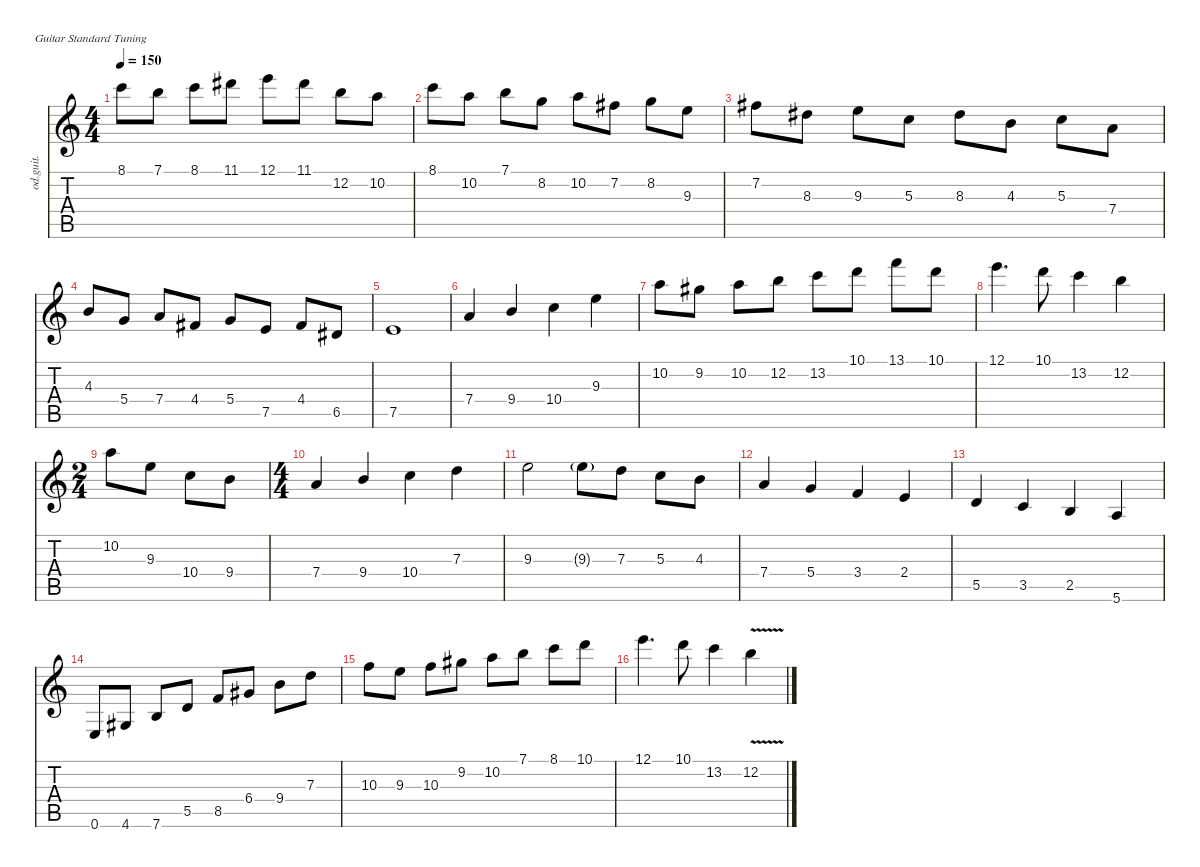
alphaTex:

\defaultSystemsLayout 4
\hideDynamics
\bracketExtendMode nobrackets
\otherSystemsTrackNameOrientation horizontal
\track ("Track 1" "od.guit.") {instrument overdrivenguitar}
\staff {score tabs}
\tuning (E4 B3 G3 D3 A2 E2)
\ts (4 4)
\tempo 150
\clef g2
\ks c
8.1.8{dy f beam Down} 7.1.8{beam Down} 8.1.8{beam Down} 11.1{acc #}.8{beam Down} 12.1.8{beam Down} 11.1{acc #}.8{beam Down} 12.2.8{beam Down} 10.2.8{beam Down} |
8.1.8{beam Down} 10.2.8{beam Down} 7.1.8{beam Down} 8.2.8{beam Down} 10.2.8{beam Down} 7.2{acc #}.8{beam Down} 8.2.8{beam Down} 9.3.8{beam Down} |
7.2{acc #}.8{beam Down} 8.3{acc #}.8{beam Down} 9.3.8{beam Down} 5.3.8{beam Down} 8.3{acc #}.8{beam Down} 4.3.8{beam Down} 5.3.8{beam Down} 7.4.8{beam Down} |
4.3.8{beam Up} 5.4.8{beam Up} 7.4.8{beam Up} 4.4{acc #}.8{beam Up} 5.4.8{beam Up} 7.5.8{beam Up} 4.4{acc #}.8{beam Up} 6.5{acc #}.8{beam Up} |
7.5.1{beam Up} |
7.4.4{beam Up} 9.4.4{beam Up} 10.4.4{beam Down} 9.3.4{beam Down} |
10.2.8{beam Down} 9.2{acc #}.8{beam Down} 10.2.8{beam Down} 12.2.8{beam Down} 13.2.8{beam Down} 10.1.8{beam Down} 13.1.8{beam Down} 10.1.8{beam Down} |
12.1.4{d beam Down} 10.1.8{beam Down} 13.2.4{beam Down} 12.2.4{beam Down} |
\ts (2 4)
\beaming (8 2 2 2 2)
10.2.8{beam Down} 9.3.8{beam Down} 10.4.8{beam Down} 9.4.8{beam Down} |
\ts (4 4)
\beaming (8 2 2 2 2)
7.4.4{dy mf beam Up} 9.4.4{beam Up} 10.4.4{beam Down} 7.3.4{beam Down} |
9.3.2{beam Down} 9.3{g}.8{beam Down} 7.3.8{dy f beam Down} 5.3.8{beam Down} 4.3.8{beam Down} |
7.4.4{beam Up} 5.4.4{beam Up} 3.4.4{beam Up} 2.4.4{beam Up} |
5.5.4{beam Up} 3.5.4{beam Up} 2.5.4{beam Up} 5.6.4{beam Up} |
0.6.8{beam Up} 4.6{acc #}.8{beam Up} 7.6.8{beam Up} 5.5.8{beam Up} 8.5.8{beam Up} 6.4{acc #}.8{beam Up} 9.4.8{beam Down} 7.3.8{beam Down} |
10.3.8{beam Down} 9.3.8{beam Down} 10.3.8{beam Down} 9.2{acc #}.8{beam Down} 10.2.8{beam Down} 7.1.8{beam Down} 8.1.8{beam Down} 10.1.8{beam Down} |
12.1.4{d beam Down} 10.1.8{beam Down} 13.2.4{beam Down} 12.2{v}.4{beam Down}
